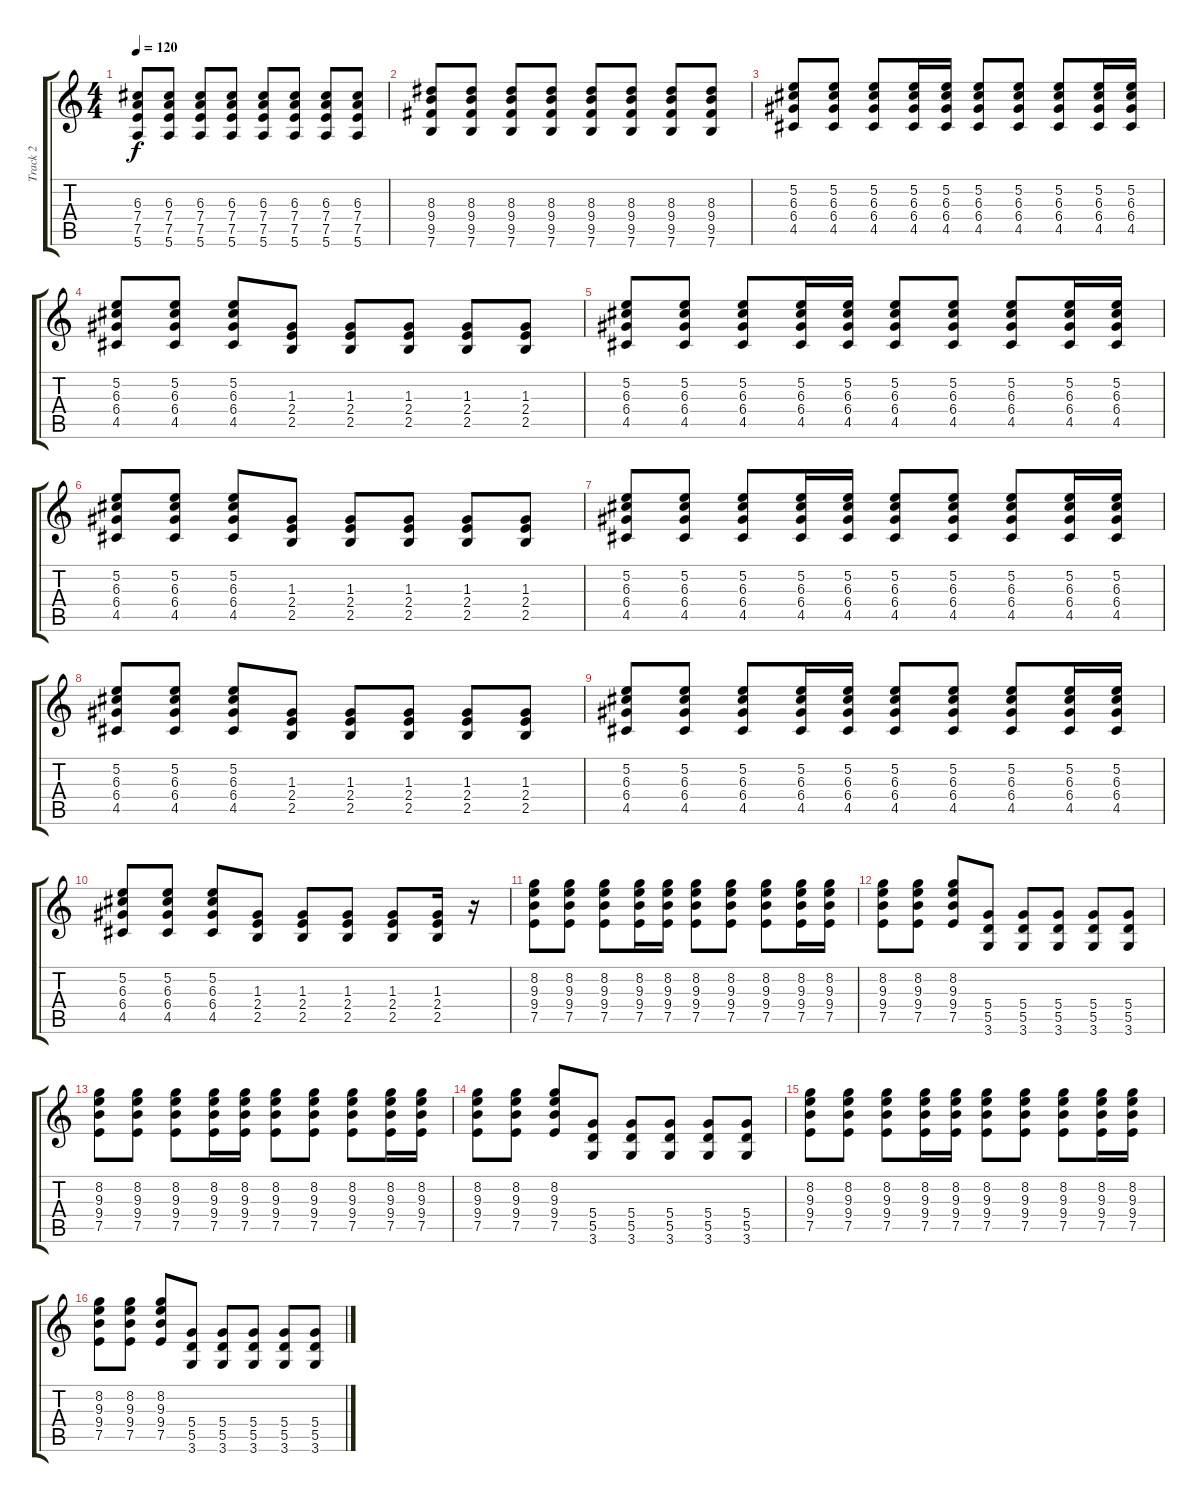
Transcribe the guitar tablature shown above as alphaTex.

\track ("Track 2" "Track 2") {instrument distortionguitar}
\staff {score tabs}
\tuning (E4 B3 G3 D3 A2 E2) {hide}
\ts (4 4)
\tempo 120
\clef g2
\ks c
(6.3 7.4 7.5 5.6).8{dy f} (6.3 7.4 7.5 5.6).8 (6.3 7.4 7.5 5.6).8 (6.3 7.4 7.5 5.6).8 (6.3 7.4 7.5 5.6).8 (6.3 7.4 7.5 5.6).8 (6.3 7.4 7.5 5.6).8 (6.3 7.4 7.5 5.6).8 |
(8.3 9.4 9.5 7.6).8 (8.3 9.4 9.5 7.6).8 (8.3 9.4 9.5 7.6).8 (8.3 9.4 9.5 7.6).8 (8.3 9.4 9.5 7.6).8 (8.3 9.4 9.5 7.6).8 (8.3 9.4 9.5 7.6).8 (8.3 9.4 9.5 7.6).8 |
(5.2 6.3 6.4 4.5).8 (5.2 6.3 6.4 4.5).8 (5.2 6.3 6.4 4.5).8 (5.2 6.3 6.4 4.5).16 (5.2 6.3 6.4 4.5).16 (5.2 6.3 6.4 4.5).8 (5.2 6.3 6.4 4.5).8 (5.2 6.3 6.4 4.5).8 (5.2 6.3 6.4 4.5).16 (5.2 6.3 6.4 4.5).16 |
(5.2 6.3 6.4 4.5).8 (5.2 6.3 6.4 4.5).8 (5.2 6.3 6.4 4.5).8 (1.3 2.4 2.5).8 (1.3 2.4 2.5).8 (1.3 2.4 2.5).8 (1.3 2.4 2.5).8 (1.3 2.4 2.5).8 |
(5.2 6.3 6.4 4.5).8 (5.2 6.3 6.4 4.5).8 (5.2 6.3 6.4 4.5).8 (5.2 6.3 6.4 4.5).16 (5.2 6.3 6.4 4.5).16 (5.2 6.3 6.4 4.5).8 (5.2 6.3 6.4 4.5).8 (5.2 6.3 6.4 4.5).8 (5.2 6.3 6.4 4.5).16 (5.2 6.3 6.4 4.5).16 |
(5.2 6.3 6.4 4.5).8 (5.2 6.3 6.4 4.5).8 (5.2 6.3 6.4 4.5).8 (1.3 2.4 2.5).8 (1.3 2.4 2.5).8 (1.3 2.4 2.5).8 (1.3 2.4 2.5).8 (1.3 2.4 2.5).8 |
(5.2 6.3 6.4 4.5).8 (5.2 6.3 6.4 4.5).8 (5.2 6.3 6.4 4.5).8 (5.2 6.3 6.4 4.5).16 (5.2 6.3 6.4 4.5).16 (5.2 6.3 6.4 4.5).8 (5.2 6.3 6.4 4.5).8 (5.2 6.3 6.4 4.5).8 (5.2 6.3 6.4 4.5).16 (5.2 6.3 6.4 4.5).16 |
(5.2 6.3 6.4 4.5).8 (5.2 6.3 6.4 4.5).8 (5.2 6.3 6.4 4.5).8 (1.3 2.4 2.5).8 (1.3 2.4 2.5).8 (1.3 2.4 2.5).8 (1.3 2.4 2.5).8 (1.3 2.4 2.5).8 |
(5.2 6.3 6.4 4.5).8 (5.2 6.3 6.4 4.5).8 (5.2 6.3 6.4 4.5).8 (5.2 6.3 6.4 4.5).16 (5.2 6.3 6.4 4.5).16 (5.2 6.3 6.4 4.5).8 (5.2 6.3 6.4 4.5).8 (5.2 6.3 6.4 4.5).8 (5.2 6.3 6.4 4.5).16 (5.2 6.3 6.4 4.5).16 |
(5.2 6.3 6.4 4.5).8 (5.2 6.3 6.4 4.5).8 (5.2 6.3 6.4 4.5).8 (1.3 2.4 2.5).8 (1.3 2.4 2.5).8 (1.3 2.4 2.5).8 (1.3 2.4 2.5).8 (1.3 2.4 2.5).16 r.16 |
(8.2 9.3 9.4 7.5).8 (8.2 9.3 9.4 7.5).8 (8.2 9.3 9.4 7.5).8 (8.2 9.3 9.4 7.5).16 (8.2 9.3 9.4 7.5).16 (8.2 9.3 9.4 7.5).8 (8.2 9.3 9.4 7.5).8 (8.2 9.3 9.4 7.5).8 (8.2 9.3 9.4 7.5).16 (8.2 9.3 9.4 7.5).16 |
(8.2 9.3 9.4 7.5).8 (8.2 9.3 9.4 7.5).8 (8.2 9.3 9.4 7.5).8 (5.4 5.5 3.6).8 (5.4 5.5 3.6).8 (5.4 5.5 3.6).8 (5.4 5.5 3.6).8 (5.4 5.5 3.6).8 |
(8.2 9.3 9.4 7.5).8 (8.2 9.3 9.4 7.5).8 (8.2 9.3 9.4 7.5).8 (8.2 9.3 9.4 7.5).16 (8.2 9.3 9.4 7.5).16 (8.2 9.3 9.4 7.5).8 (8.2 9.3 9.4 7.5).8 (8.2 9.3 9.4 7.5).8 (8.2 9.3 9.4 7.5).16 (8.2 9.3 9.4 7.5).16 |
(8.2 9.3 9.4 7.5).8 (8.2 9.3 9.4 7.5).8 (8.2 9.3 9.4 7.5).8 (5.4 5.5 3.6).8 (5.4 5.5 3.6).8 (5.4 5.5 3.6).8 (5.4 5.5 3.6).8 (5.4 5.5 3.6).8 |
(8.2 9.3 9.4 7.5).8 (8.2 9.3 9.4 7.5).8 (8.2 9.3 9.4 7.5).8 (8.2 9.3 9.4 7.5).16 (8.2 9.3 9.4 7.5).16 (8.2 9.3 9.4 7.5).8 (8.2 9.3 9.4 7.5).8 (8.2 9.3 9.4 7.5).8 (8.2 9.3 9.4 7.5).16 (8.2 9.3 9.4 7.5).16 |
(8.2 9.3 9.4 7.5).8 (8.2 9.3 9.4 7.5).8 (8.2 9.3 9.4 7.5).8 (5.4 5.5 3.6).8 (5.4 5.5 3.6).8 (5.4 5.5 3.6).8 (5.4 5.5 3.6).8 (5.4 5.5 3.6).8
